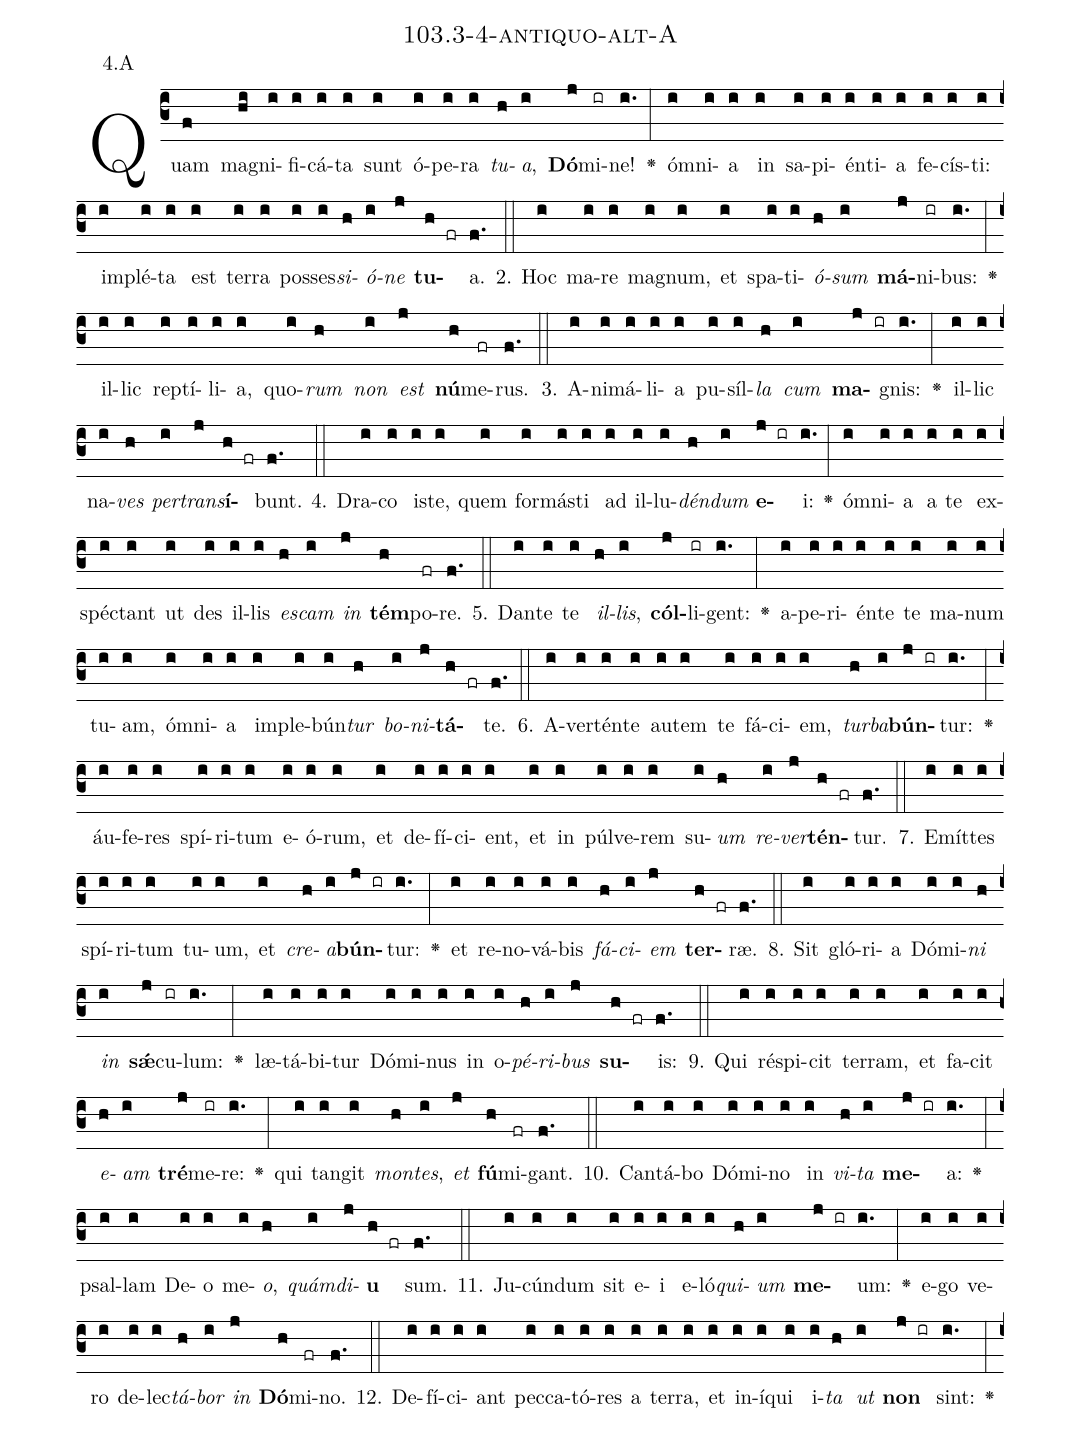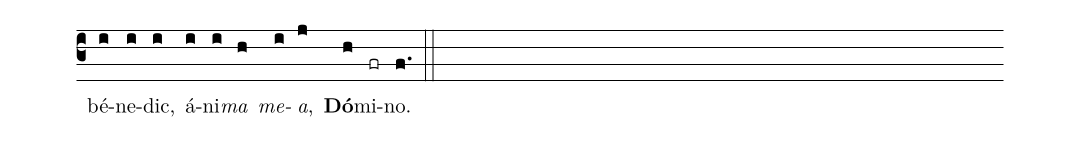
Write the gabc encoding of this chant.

name: 103.3-4-antiquo-alt-A;
annotation: 4.A;
%%
(c3)Quam(f) ma(hi)gni(i)fi(i)cá(i)ta(i) sunt(i) ó(i)pe(i)ra(i) <i>tu</i>(h)<i>a</i>,(i) <b>Dó</b>(j)mi(ir)ne!(i.) <v>\greheightstar</v>(:) óm(i)ni(i)a(i) in(i) sa(i)pi(i)én(i)ti(i)a(i) fe(i)cís(i)ti:(i) im(i)plé(i)ta(i) est(i) ter(i)ra(i) pos(i)ses(i)<i>si</i>(h)<i>ó</i>(i)<i>ne</i>(j) <b>tu</b>(h fr)a.(f.) (::)
2. Hoc(i) ma(i)re(i) ma(i)gnum,(i) et(i) spa(i)ti(i)<i>ó</i>(h)<i>sum</i>(i) <b>má</b>(j)ni(ir)bus:(i.) <v>\greheightstar</v>(:) il(i)lic(i) rep(i)tí(i)li(i)a,(i) quo(i)<i>rum</i>(h) <i>non</i>(i) <i>est</i>(j) <b>nú</b>(h)me(fr)rus.(f.) (::)
3. A(i)ni(i)má(i)li(i)a(i) pu(i)síl(i)<i>la</i>(h) <i>cum</i>(i) <b>ma</b>(j ir)gnis:(i.) <v>\greheightstar</v>(:) il(i)lic(i) na(i)<i>ves</i>(h) <i>per</i>(i)<i>trans</i>(j)<b>í</b>(h fr)bunt.(f.) (::)
4. Dra(i)co(i) is(i)te,(i) quem(i) for(i)más(i)ti(i) ad(i) il(i)lu(i)<i>dén</i>(h)<i>dum</i>(i) <b>e</b>(j ir)i:(i.) <v>\greheightstar</v>(:) óm(i)ni(i)a(i) a(i) te(i) ex(i)spéc(i)tant(i) ut(i) des(i) il(i)lis(i) <i>es</i>(h)<i>cam</i>(i) <i>in</i>(j) <b>tém</b>(h)po(fr)re.(f.) (::)
5. Dan(i)te(i) te(i) <i>il</i>(h)<i>lis</i>,(i) <b>cól</b>(j)li(ir)gent:(i.) <v>\greheightstar</v>(:) a(i)pe(i)ri(i)én(i)te(i) te(i) ma(i)num(i) tu(i)am,(i) óm(i)ni(i)a(i) im(i)ple(i)bún(i)<i>tur</i>(h) <i>bo</i>(i)<i>ni</i>(j)<b>tá</b>(h fr)te.(f.) (::)
6. A(i)ver(i)tén(i)te(i) au(i)tem(i) te(i) fá(i)ci(i)em,(i) <i>tur</i>(h)<i>ba</i>(i)<b>bún</b>(j ir)tur:(i.) <v>\greheightstar</v>(:) áu(i)fe(i)res(i) spí(i)ri(i)tum(i) e(i)ó(i)rum,(i) et(i) de(i)fí(i)ci(i)ent,(i) et(i) in(i) púl(i)ve(i)rem(i) su(i)<i>um</i>(h) <i>re</i>(i)<i>ver</i>(j)<b>tén</b>(h fr)tur.(f.) (::)
7. E(i)mít(i)tes(i) spí(i)ri(i)tum(i) tu(i)um,(i) et(i) <i>cre</i>(h)<i>a</i>(i)<b>bún</b>(j ir)tur:(i.) <v>\greheightstar</v>(:) et(i) re(i)no(i)vá(i)bis(i) <i>fá</i>(h)<i>ci</i>(i)<i>em</i>(j) <b>ter</b>(h fr)ræ.(f.) (::)
8. Sit(i) gló(i)ri(i)a(i) Dó(i)mi(i)<i>ni</i>(h) <i>in</i>(i) <b>sǽ</b>(j)cu(ir)lum:(i.) <v>\greheightstar</v>(:) læ(i)tá(i)bi(i)tur(i) Dó(i)mi(i)nus(i) in(i) o(i)<i>pé</i>(h)<i>ri</i>(i)<i>bus</i>(j) <b>su</b>(h fr)is:(f.) (::)
9. Qui(i) ré(i)spi(i)cit(i) ter(i)ram,(i) et(i) fa(i)cit(i) <i>e</i>(h)<i>am</i>(i) <b>tré</b>(j)me(ir)re:(i.) <v>\greheightstar</v>(:) qui(i) tan(i)git(i) <i>mon</i>(h)<i>tes</i>,(i) <i>et</i>(j) <b>fú</b>(h)mi(fr)gant.(f.) (::)
10. Can(i)tá(i)bo(i) Dó(i)mi(i)no(i) in(i) <i>vi</i>(h)<i>ta</i>(i) <b>me</b>(j ir)a:(i.) <v>\greheightstar</v>(:) psal(i)lam(i) De(i)o(i) me(i)<i>o</i>,(h) <i>quám</i>(i)<i>di</i>(j)<b>u</b>(h fr) sum.(f.) (::)
11. Ju(i)cún(i)dum(i) sit(i) e(i)i(i) e(i)ló(i)<i>qui</i>(h)<i>um</i>(i) <b>me</b>(j ir)um:(i.) <v>\greheightstar</v>(:) e(i)go(i) ve(i)ro(i) de(i)lec(i)<i>tá</i>(h)<i>bor</i>(i) <i>in</i>(j) <b>Dó</b>(h)mi(fr)no.(f.) (::)
12. De(i)fí(i)ci(i)ant(i) pec(i)ca(i)tó(i)res(i) a(i) ter(i)ra,(i) et(i) in(i)í(i)qui(i) i(i)<i>ta</i>(h) <i>ut</i>(i) <b>non</b>(j ir) sint:(i.) <v>\greheightstar</v>(:) bé(i)ne(i)dic,(i) á(i)ni(i)<i>ma</i>(h) <i>me</i>(i)<i>a</i>,(j) <b>Dó</b>(h)mi(fr)no.(f.) (::)
